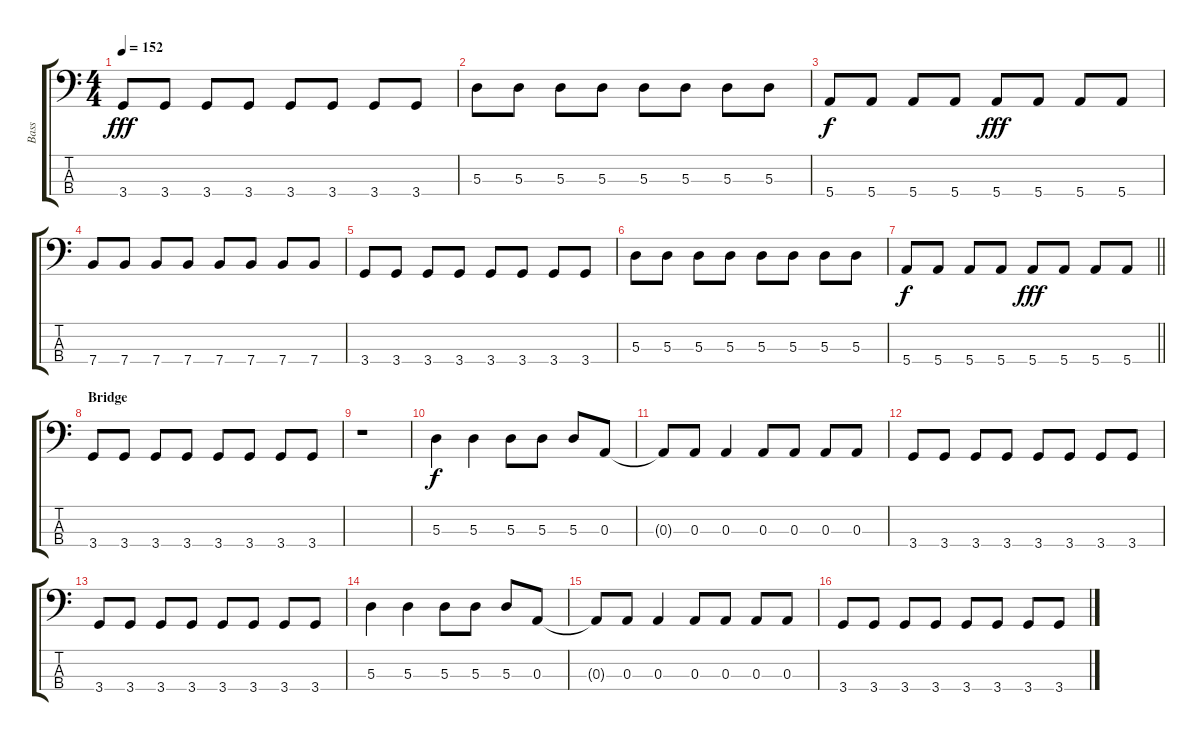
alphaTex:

\track ("Bass" "Bass") {instrument electricbasspick}
\staff {score tabs}
\tuning (G2 D2 A1 E1) {hide}
\ts (4 4)
\tempo 152
\clef f4
\ks c
3.4.8{dy fff} 3.4.8 3.4.8 3.4.8 3.4.8 3.4.8 3.4.8 3.4.8 |
5.3.8 5.3.8 5.3.8 5.3.8 5.3.8 5.3.8 5.3.8 5.3.8 |
5.4.8{dy f} 5.4.8 5.4.8 5.4.8 5.4.8{dy fff} 5.4.8 5.4.8 5.4.8 |
7.4.8 7.4.8 7.4.8 7.4.8 7.4.8 7.4.8 7.4.8 7.4.8 |
3.4.8 3.4.8 3.4.8 3.4.8 3.4.8 3.4.8 3.4.8 3.4.8 |
5.3.8 5.3.8 5.3.8 5.3.8 5.3.8 5.3.8 5.3.8 5.3.8 |
\barLineRight lightlight
5.4.8{dy f} 5.4.8 5.4.8 5.4.8 5.4.8{dy fff} 5.4.8 5.4.8 5.4.8 |
\section ("" "Bridge")
3.4.8 3.4.8 3.4.8 3.4.8 3.4.8 3.4.8 3.4.8 3.4.8 |
r.1 |
5.3.4{dy f} 5.3.4 5.3.8 5.3.8 5.3.8 0.3.8 |
0.3{t}.8 0.3.8 0.3.4 0.3.8 0.3.8 0.3.8 0.3.8 |
3.4.8 3.4.8 3.4.8 3.4.8 3.4.8 3.4.8 3.4.8 3.4.8 |
3.4.8 3.4.8 3.4.8 3.4.8 3.4.8 3.4.8 3.4.8 3.4.8 |
5.3.4 5.3.4 5.3.8 5.3.8 5.3.8 0.3.8 |
0.3{t}.8 0.3.8 0.3.4 0.3.8 0.3.8 0.3.8 0.3.8 |
3.4.8 3.4.8 3.4.8 3.4.8 3.4.8 3.4.8 3.4.8 3.4.8
